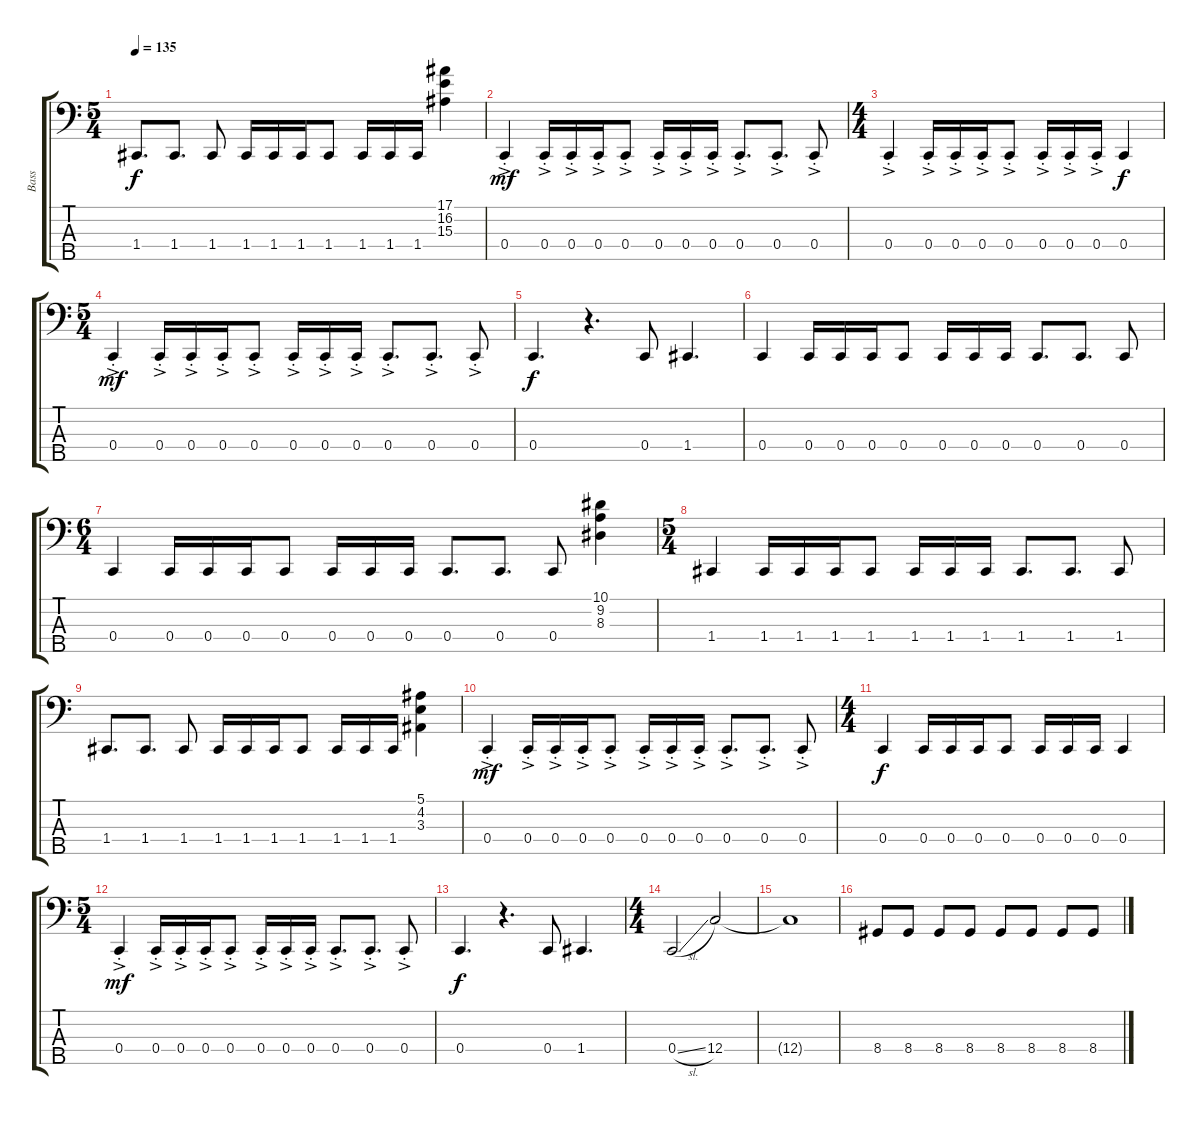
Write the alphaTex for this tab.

\track ("Bass" "Bass") {instrument electricbassfinger}
\staff {score tabs}
\tuning (F2 C2 G1 C1 G0) {hide}
\ts (5 4)
\tempo 135
\clef f4
\ks c
1.4.8{d dy f} 1.4.8{d} 1.4.8 1.4.16 1.4.16 1.4.16 1.4.8 1.4.16 1.4.16 1.4.16 (17.1 16.2 15.3).4 |
0.4{ac st}.4{dy mf} 0.4{ac st}.16 0.4{ac st}.16 0.4{ac st}.16 0.4{ac st}.8 0.4{ac st}.16 0.4{ac st}.16 0.4{ac st}.16 0.4{ac st}.8{d} 0.4{ac st}.8{d} 0.4{ac st}.8 |
\ts (4 4)
0.4{ac st}.4 0.4{ac st}.16 0.4{ac st}.16 0.4{ac st}.16 0.4{ac st}.8 0.4{ac st}.16 0.4{ac st}.16 0.4{ac st}.16 0.4.4{dy f} |
\ts (5 4)
0.4{ac st}.4{dy mf} 0.4{ac st}.16 0.4{ac st}.16 0.4{ac st}.16 0.4{ac st}.8 0.4{ac st}.16 0.4{ac st}.16 0.4{ac st}.16 0.4{ac st}.8{d} 0.4{ac st}.8{d} 0.4{ac st}.8 |
0.4.4{d dy f} r.4{d} 0.4.8 1.4.4{d} |
0.4.4 0.4.16 0.4.16 0.4.16 0.4.8 0.4.16 0.4.16 0.4.16 0.4.8{d} 0.4.8{d} 0.4.8 |
\ts (6 4)
0.4.4 0.4.16 0.4.16 0.4.16 0.4.8 0.4.16 0.4.16 0.4.16 0.4.8{d} 0.4.8{d} 0.4.8 (10.1 9.2 8.3).4 |
\ts (5 4)
1.4.4 1.4.16 1.4.16 1.4.16 1.4.8 1.4.16 1.4.16 1.4.16 1.4.8{d} 1.4.8{d} 1.4.8 |
1.4.8{d} 1.4.8{d} 1.4.8 1.4.16 1.4.16 1.4.16 1.4.8 1.4.16 1.4.16 1.4.16 (5.1 4.2 3.3).4 |
0.4{ac st}.4{dy mf} 0.4{ac st}.16 0.4{ac st}.16 0.4{ac st}.16 0.4{ac st}.8 0.4{ac st}.16 0.4{ac st}.16 0.4{ac st}.16 0.4{ac st}.8{d} 0.4{ac st}.8{d} 0.4{ac st}.8 |
\ts (4 4)
0.4.4{dy f} 0.4.16 0.4.16 0.4.16 0.4.8 0.4.16 0.4.16 0.4.16 0.4.4 |
\ts (5 4)
0.4{ac st}.4{dy mf} 0.4{ac st}.16 0.4{ac st}.16 0.4{ac st}.16 0.4{ac st}.8 0.4{ac st}.16 0.4{ac st}.16 0.4{ac st}.16 0.4{ac st}.8{d} 0.4{ac st}.8{d} 0.4{ac st}.8 |
0.4.4{d dy f} r.4{d} 0.4.8 1.4.4{d} |
\ts (4 4)
0.4{sl}.2 12.4.2 |
12.4{t}.1 |
8.4.8 8.4.8 8.4.8 8.4.8 8.4.8 8.4.8 8.4.8 8.4.8
